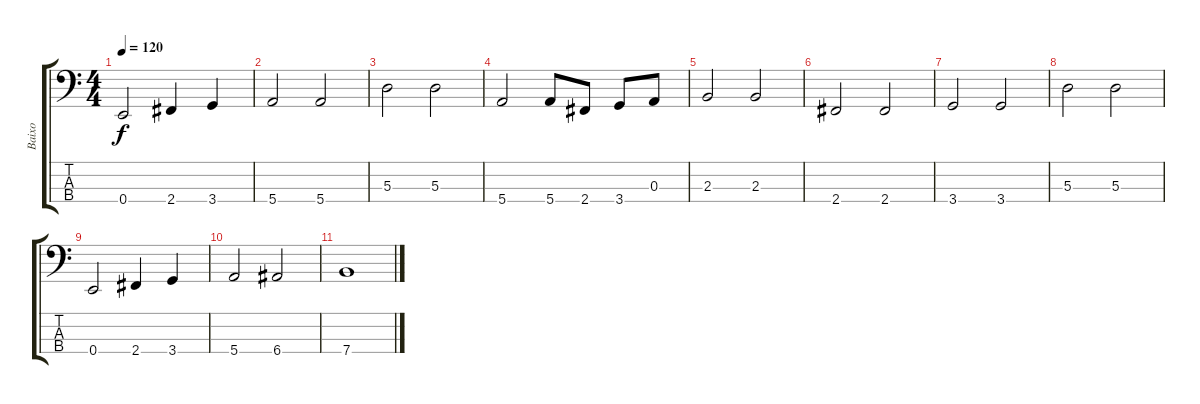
\track ("Baixo" "Baixo") {instrument electricbassfinger}
\staff {score tabs}
\tuning (G2 D2 A1 E1) {hide}
\ts (4 4)
\tempo 120
\clef f4
\ks c
0.4.2{dy f instrument electricbassfinger} 2.4.4 3.4.4 |
5.4.2 5.4.2 |
5.3.2 5.3.2 |
5.4.2 5.4.8 2.4.8 3.4.8 0.3.8 |
2.3.2 2.3.2 |
2.4.2 2.4.2 |
3.4.2 3.4.2 |
5.3.2 5.3.2 |
0.4.2 2.4.4 3.4.4 |
5.4.2 6.4.2 |
7.4.1
